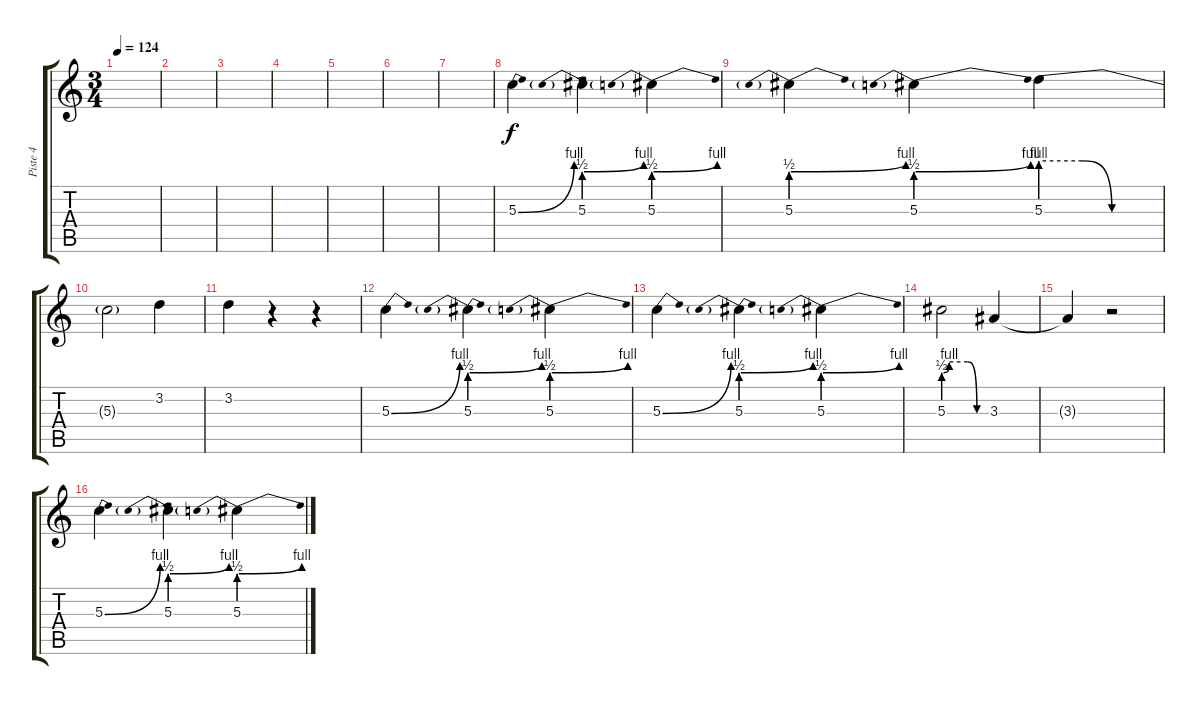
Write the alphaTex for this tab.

\track ("Piste 4" "Piste 4") {instrument electricguitarjazz}
\staff {score tabs}
\tuning (E4 B3 G3 D3 A2 E2) {hide}
\ts (3 4)
\tempo 124
\clef g2
\ks c
|
|
|
|
|
|
|
5.3{be (bend 0 0 60 4)}.4 5.3{be (prebendbend 0 2 60 4)}.4 5.3{be (prebendbend 0 2 60 4)}.4 |
5.3{be (prebendbend 0 2 60 4)}.4 5.3{be (prebendbend 0 2 60 4)}.4 5.3{be (custom 0 4 21 4 36 0 60 0)}.4 |
5.3{t}.2 3.2.4 |
3.2.4 r.4 r.4 |
5.3{be (bend 0 0 60 4)}.4 5.3{be (prebendbend 0 2 60 4)}.4 5.3{be (prebendbend 0 2 60 4)}.4 |
5.3{be (bend 0 0 60 4)}.4 5.3{be (prebendbend 0 2 60 4)}.4 5.3{be (prebendbend 0 2 60 4)}.4 |
5.3{be (custom 0 2 8 4 34 4 47 0 60 0)}.2 3.3.4 |
3.3{t}.4 r.2 |
5.3{be (bend 0 0 60 4)}.4 5.3{be (prebendbend 0 2 60 4)}.4 5.3{be (prebendbend 0 2 60 4)}.4
